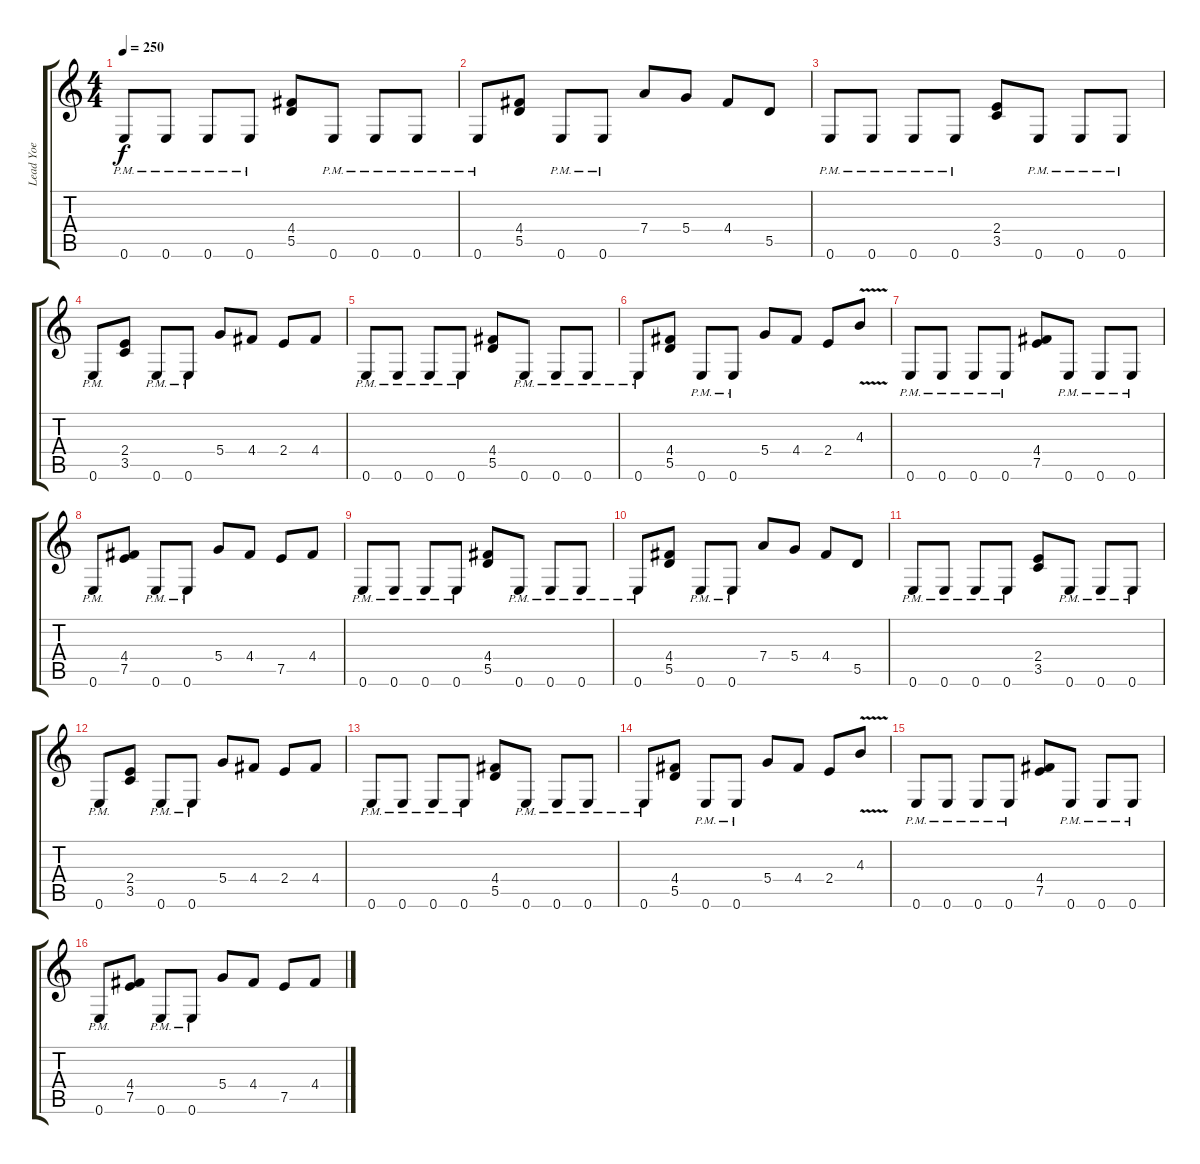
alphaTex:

\track ("Lead Yoe" "Lead Yoe") {instrument overdrivenguitar}
\staff {score tabs}
\tuning (E4 B3 G3 D3 A2 E2) {hide}
\ts (4 4)
\tempo 250
\clef g2
\ks c
0.6{pm}.8{dy f} 0.6{pm}.8 0.6{pm}.8 0.6{pm}.8 (4.4 5.5).8 0.6{pm}.8 0.6{pm}.8 0.6{pm}.8 |
0.6{pm}.8 (4.4 5.5).8 0.6{pm}.8 0.6{pm}.8 7.4.8 5.4.8 4.4.8 5.5.8 |
0.6{pm}.8 0.6{pm}.8 0.6{pm}.8 0.6{pm}.8 (2.4 3.5).8 0.6{pm}.8 0.6{pm}.8 0.6{pm}.8 |
0.6{pm}.8 (2.4 3.5).8 0.6{pm}.8 0.6{pm}.8 5.4.8 4.4.8 2.4.8 4.4.8 |
0.6{pm}.8 0.6{pm}.8 0.6{pm}.8 0.6{pm}.8 (4.4 5.5).8 0.6{pm}.8 0.6{pm}.8 0.6{pm}.8 |
0.6{pm}.8 (4.4 5.5).8 0.6{pm}.8 0.6{pm}.8 5.4.8 4.4.8 2.4.8 4.3{v}.8 |
0.6{pm}.8 0.6{pm}.8 0.6{pm}.8 0.6{pm}.8 (4.4 7.5).8 0.6{pm}.8 0.6{pm}.8 0.6{pm}.8 |
0.6{pm}.8 (4.4 7.5).8 0.6{pm}.8 0.6{pm}.8 5.4.8 4.4.8 7.5.8 4.4.8 |
0.6{pm}.8 0.6{pm}.8 0.6{pm}.8 0.6{pm}.8 (4.4 5.5).8 0.6{pm}.8 0.6{pm}.8 0.6{pm}.8 |
0.6{pm}.8 (4.4 5.5).8 0.6{pm}.8 0.6{pm}.8 7.4.8 5.4.8 4.4.8 5.5.8 |
0.6{pm}.8 0.6{pm}.8 0.6{pm}.8 0.6{pm}.8 (2.4 3.5).8 0.6{pm}.8 0.6{pm}.8 0.6{pm}.8 |
0.6{pm}.8 (2.4 3.5).8 0.6{pm}.8 0.6{pm}.8 5.4.8 4.4.8 2.4.8 4.4.8 |
0.6{pm}.8 0.6{pm}.8 0.6{pm}.8 0.6{pm}.8 (4.4 5.5).8 0.6{pm}.8 0.6{pm}.8 0.6{pm}.8 |
0.6{pm}.8 (4.4 5.5).8 0.6{pm}.8 0.6{pm}.8 5.4.8 4.4.8 2.4.8 4.3{v}.8 |
0.6{pm}.8 0.6{pm}.8 0.6{pm}.8 0.6{pm}.8 (4.4 7.5).8 0.6{pm}.8 0.6{pm}.8 0.6{pm}.8 |
0.6{pm}.8 (4.4 7.5).8 0.6{pm}.8 0.6{pm}.8 5.4.8 4.4.8 7.5.8 4.4.8
